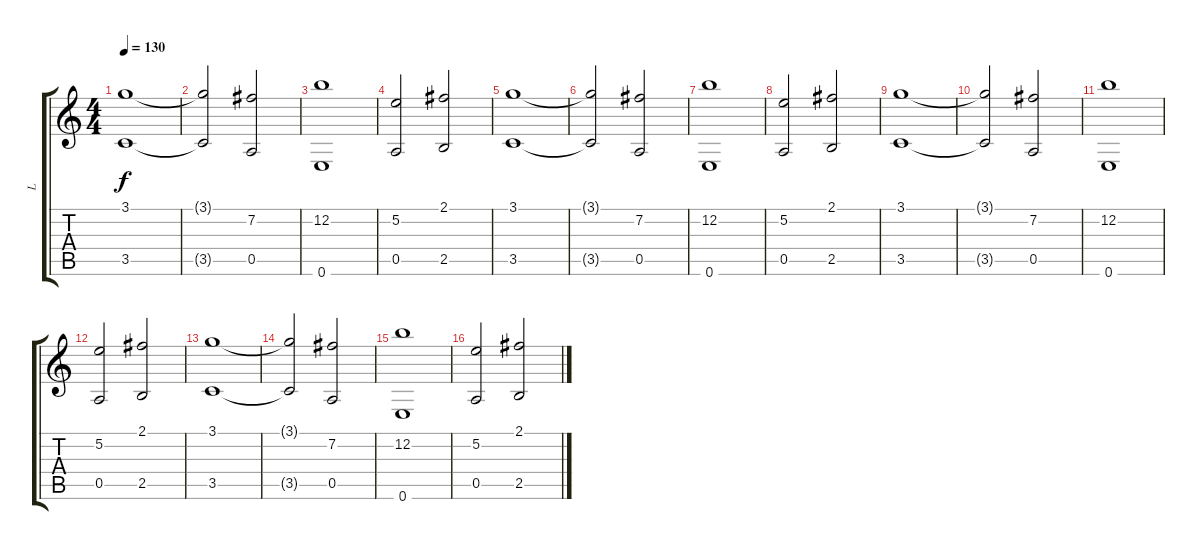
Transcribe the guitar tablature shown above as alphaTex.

\track ("L" "L") {instrument distortionguitar}
\staff {score tabs}
\tuning (E4 B3 G3 D3 A2 E2) {hide}
\ts (4 4)
\tempo 130
\clef g2
\ks c
(3.1 3.5).1{dy f instrument electricguitarjazz} |
(3.1{t} 3.5{t}).2 (7.2 0.5).2 |
(12.2 0.6).1 |
(5.2 0.5).2 (2.1 2.5).2 |
(3.1 3.5).1 |
(3.1{t} 3.5{t}).2 (7.2 0.5).2 |
(12.2 0.6).1 |
(5.2 0.5).2 (2.1 2.5).2 |
(3.1 3.5).1 |
(3.1{t} 3.5{t}).2 (7.2 0.5).2 |
(12.2 0.6).1 |
(5.2 0.5).2 (2.1 2.5).2 |
(3.1 3.5).1 |
(3.1{t} 3.5{t}).2 (7.2 0.5).2 |
(12.2 0.6).1 |
(5.2 0.5).2 (2.1 2.5).2
